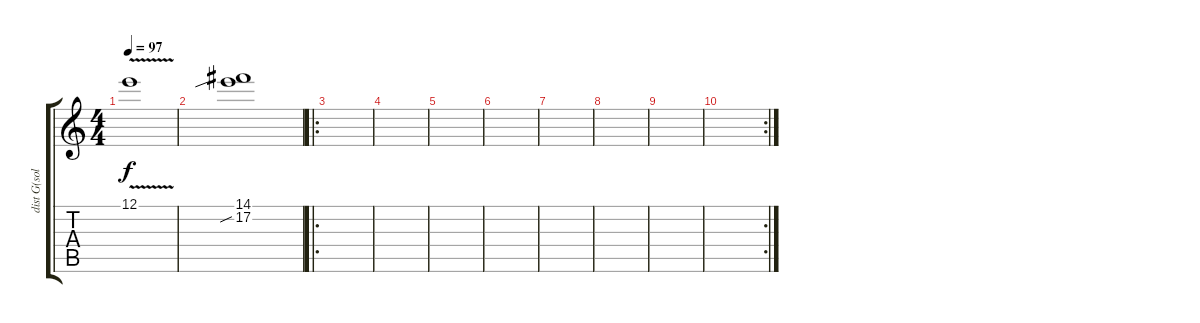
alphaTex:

\track ("dist G(solo)" "dist G(sol") {instrument distortionguitar}
\staff {score tabs}
\tuning (E4 B3 G3 D3 A2 E2) {hide}
\ts (4 4)
\tempo 97
\clef g2
\ks c
12.1{v}.1{dy f} |
(14.1 17.2{sib}).1 |
\ro
|
|
|
|
|
|
|
\rc 2
